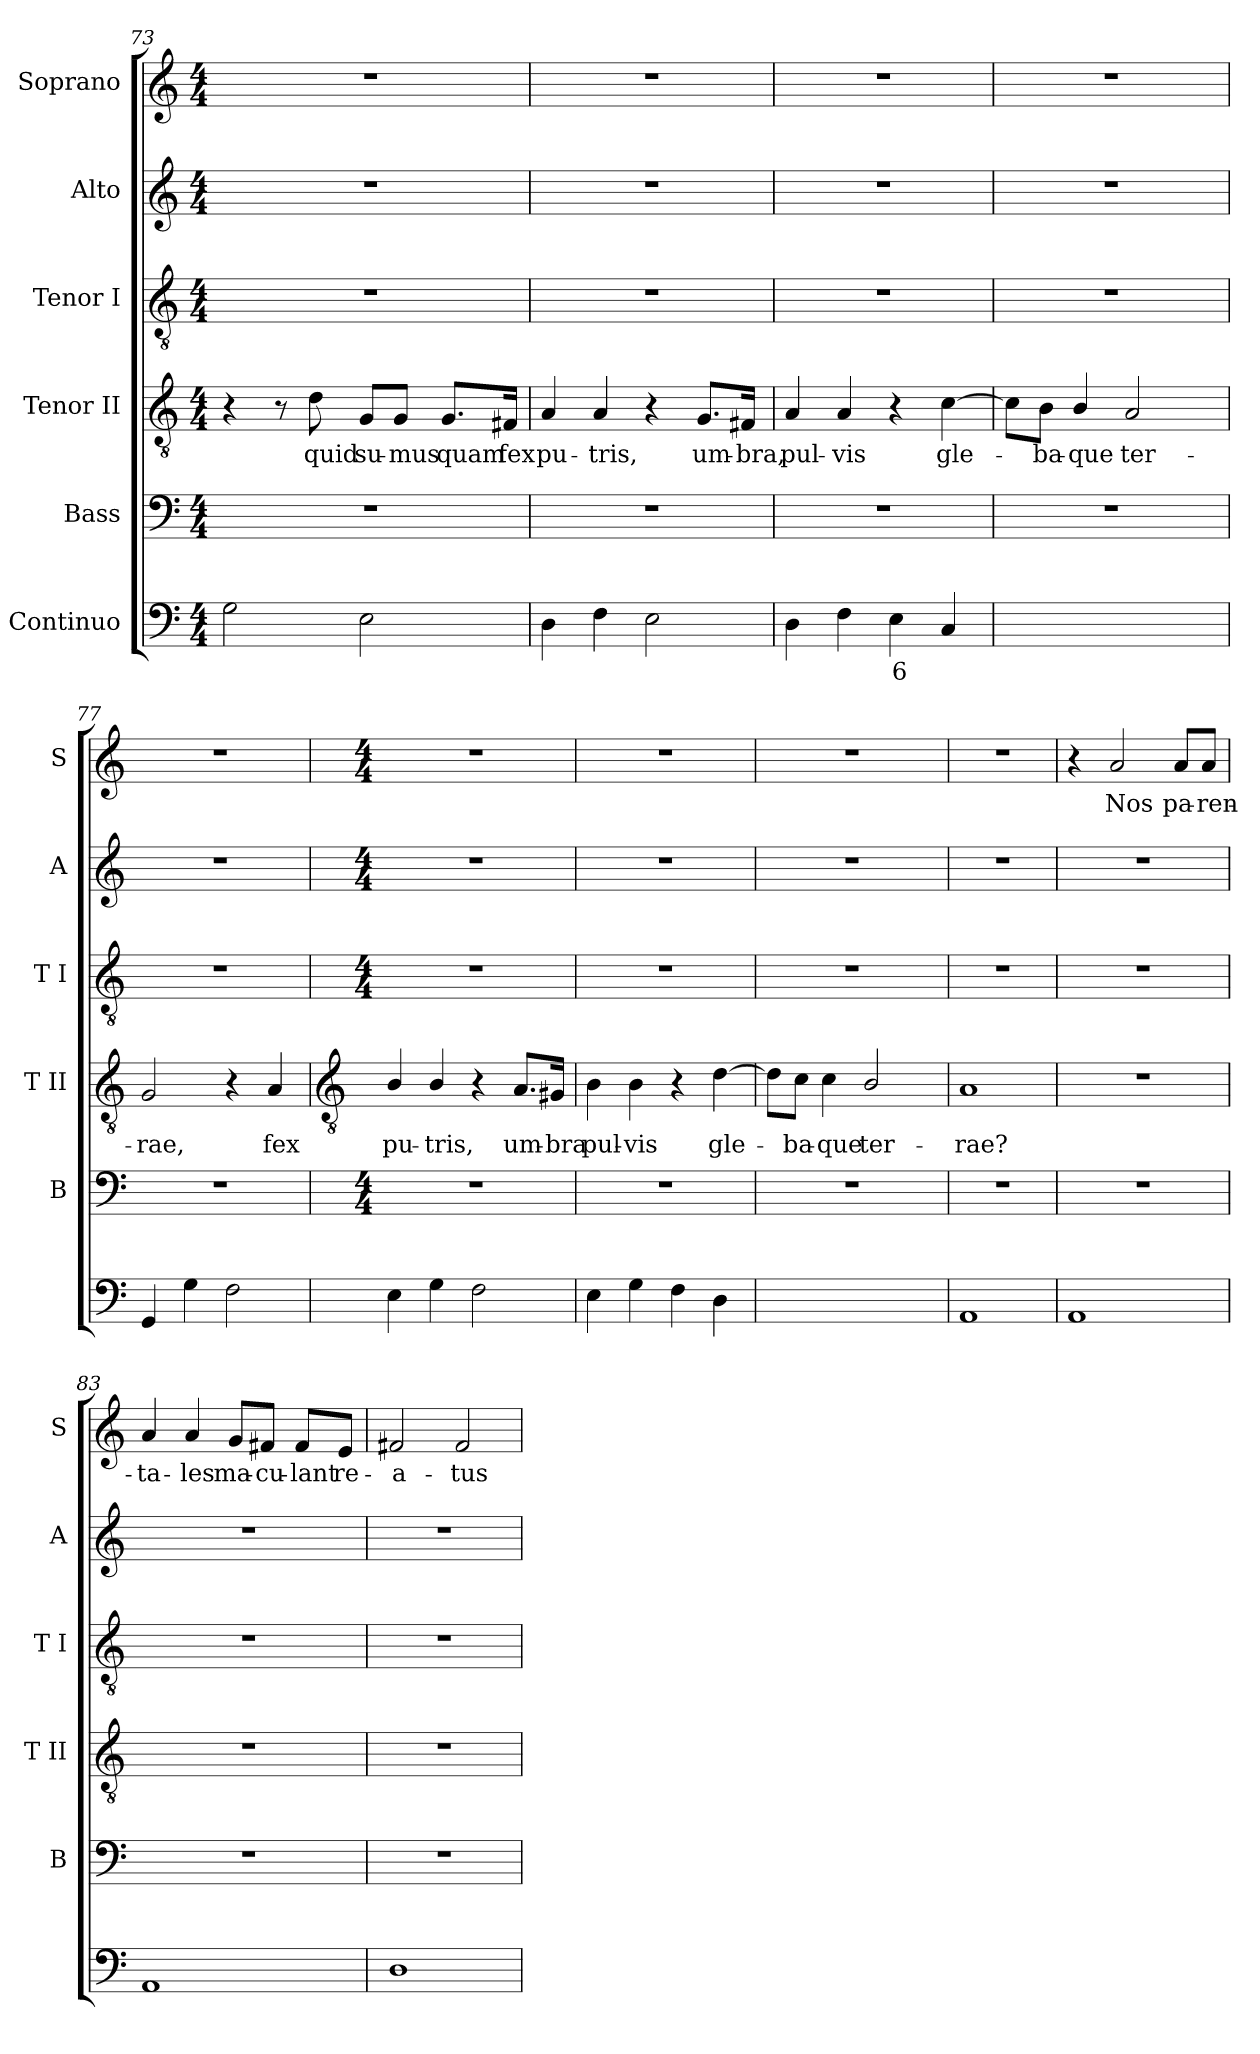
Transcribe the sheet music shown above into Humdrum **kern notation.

**kern	**text	**kern	**kern	**text	**kern	**kern	**kern	**text
*part6	*part6	*part5	*part4	*part4	*part3	*part2	*part1	*part1
*staff6	*staff6	*staff5	*staff4	*staff4	*staff3	*staff2	*staff1	*staff1
*I"Continuo	*	*I"Bass	*I"Tenor II	*	*I"Tenor I	*I"Alto	*I"Soprano	*
*	*	*I'B	*I'T II	*	*I'T I	*I'A	*I'S	*
*clefF4	*	*clefF4	*clefGv2	*	*clefGv2	*clefG2	*clefG2	*
*k[]	*	*k[]	*k[]	*	*k[]	*k[]	*k[]	*
*C:	*	*C:	*C:	*	*C:	*C:	*C:	*
*M4/4	*	*M4/4	*M4/4	*	*M4/4	*M4/4	*M4/4	*
=73	=73	=73	=73	=73	=73	=73	=73	=73
2G	.	1r	4r	.	1r	1r	1r	.
.	.	.	8r	.	.	.	.	.
!	!	!	!	!LO:LY:b	!	!	!	!
.	.	.	8d	quid	.	.	.	.
!	!	!	!	!LO:LY:b	!	!	!	!
2E	.	.	8G/L	su-	.	.	.	.
!	!	!	!	!LO:LY:b	!	!	!	!
.	.	.	8G/J	-mus	.	.	.	.
!	!	!	!	!LO:LY:b	!	!	!	!
.	.	.	8.G/L	quam	.	.	.	.
!	!	!	!	!LO:LY:b	!	!	!	!
.	.	.	16F#X/Jk	fex	.	.	.	.
=74	=74	=74	=74	=74	=74	=74	=74	=74
!	!	!	!	!LO:LY:b	!	!	!	!
4D	.	1r	4A	pu-	1r	1r	1r	.
!	!	!	!	!LO:LY:b	!	!	!	!
4F	.	.	4A	-tris,	.	.	.	.
2E	.	.	4r	.	.	.	.	.
!	!	!	!	!LO:LY:b	!	!	!	!
.	.	.	8.G/L	um-	.	.	.	.
!	!	!	!	!LO:LY:b	!	!	!	!
.	.	.	16F#X/Jk	-bra,	.	.	.	.
=75	=75	=75	=75	=75	=75	=75	=75	=75
!	!	!	!	!LO:LY:b	!	!	!	!
4D	.	1r	4A	pul-	1r	1r	1r	.
!	!	!	!	!LO:LY:b	!	!	!	!
4F	.	.	4A	-vis	.	.	.	.
!	!LO:LY:b	!	!	!	!	!	!	!
4E	6	.	4r	.	.	.	.	.
!	!	!	!	!LO:LY:b	!	!	!	!
4C	.	.	[4c	gle-	.	.	.	.
=76	=76	=76	=76	=76	=76	=76	=76	=76
[4Dyy	.	1r	8c\L]	.	1r	1r	1r	.
!	!	!	!	!LO:LY:b	!	!	!	!
.	.	.	8B\J	ba-	.	.	.	.
!	!LO:LY:b	!	!	!LO:LY:b	!	!	!	!
2Dyy_	4	.	4B/	-que	.	.	.	.
!	!	!	!	!LO:LY:b	!	!	!	!
.	.	.	2A	ter-	.	.	.	.
4Dyy]	.	.	.	.	.	.	.	.
=77	=77	=77	=77	=77	=77	=77	=77	=77
!	!	!	!	!LO:LY:b	!	!	!	!
4GG	.	1r	2G	-rae,	1r	1r	1r	.
4G	.	.	.	.	.	.	.	.
2F	.	.	4r	.	.	.	.	.
!	!	!	!	!LO:LY:b	!	!	!	!
.	.	.	4A	fex	.	.	.	.
!!LO:LB:g=z
=78	=78	=78	=78	=78	=78	=78	=78	=78
*	*	*	*clefGv2	*	*	*	*	*
*	*	*	*	*	*	*	*k[]	*
*	*	*	*	*	*	*	*C:	*
*	*	*M4/4	*	*	*M4/4	*M4/4	*M4/4	*
!	!	!	!	!LO:LY:b	!	!	!	!
4E	.	1r	4B/	pu-	1r	1r	1r	.
!	!	!	!	!LO:LY:b	!	!	!	!
4G	.	.	4B/	-tris,	.	.	.	.
2F	.	.	4r	.	.	.	.	.
!	!	!	!	!LO:LY:b	!	!	!	!
.	.	.	8.A/L	um-	.	.	.	.
!	!	!	!	!LO:LY:b	!	!	!	!
.	.	.	16G#X/Jk	-bra	.	.	.	.
=79	=79	=79	=79	=79	=79	=79	=79	=79
!	!	!	!	!LO:LY:b	!	!	!	!
4E	.	1r	4B	pul-	1r	1r	1r	.
!	!	!	!	!LO:LY:b	!	!	!	!
4G	.	.	4B	-vis	.	.	.	.
4F	.	.	4r	.	.	.	.	.
!	!	!	!	!LO:LY:b	!	!	!	!
4D	.	.	[4d	gle-	.	.	.	.
=80	=80	=80	=80	=80	=80	=80	=80	=80
[4Eyy	.	1r	8d\L]	.	1r	1r	1r	.
!	!	!	!	!LO:LY:b	!	!	!	!
.	.	.	8c\J	ba-	.	.	.	.
!	!LO:LY:b	!	!	!LO:LY:b	!	!	!	!
2Eyy_	4	.	4c	-que	.	.	.	.
!	!	!	!	!LO:LY:b	!	!	!	!
.	.	.	2B/	ter-	.	.	.	.
4Eyy]	.	.	.	.	.	.	.	.
=81	=81	=81	=81	=81	=81	=81	=81	=81
!	!	!	!	!LO:LY:b	!	!	!	!
1AA	.	1r	1A	-rae?	1r	1r	1r	.
=82	=82	=82	=82	=82	=82	=82	=82	=82
1AA	.	1r	1r	.	1r	1r	4r	.
!	!	!	!	!	!	!	!	!LO:LY:b
.	.	.	.	.	.	.	2a	Nos
!	!	!	!	!	!	!	!	!LO:LY:b
.	.	.	.	.	.	.	8a/L	pa-
!	!	!	!	!	!	!	!	!LO:LY:b
.	.	.	.	.	.	.	8a/J	-ren-
=83	=83	=83	=83	=83	=83	=83	=83	=83
!	!	!	!	!	!	!	!	!LO:LY:b
1AA	.	1r	1r	.	1r	1r	4a	-ta-
!	!	!	!	!	!	!	!	!LO:LY:b
.	.	.	.	.	.	.	4a	-les
!	!	!	!	!	!	!	!	!LO:LY:b
.	.	.	.	.	.	.	8g/L	ma-
!	!	!	!	!	!	!	!	!LO:LY:b
.	.	.	.	.	.	.	8f#X/J	-cu-
!	!	!	!	!	!	!	!	!LO:LY:b
.	.	.	.	.	.	.	8f#/L	-lant
!	!	!	!	!	!	!	!	!LO:LY:b
.	.	.	.	.	.	.	8e/J	re-
=84	=84	=84	=84	=84	=84	=84	=84	=84
!	!	!	!	!	!	!	!	!LO:LY:b
1D	.	1r	1r	.	1r	1r	2f#X	-a-
!	!	!	!	!	!	!	!	!LO:LY:b
.	.	.	.	.	.	.	2f#	-tus
=	=	=	=	=	=	=	=	=
*-	*-	*-	*-	*-	*-	*-	*-	*-
